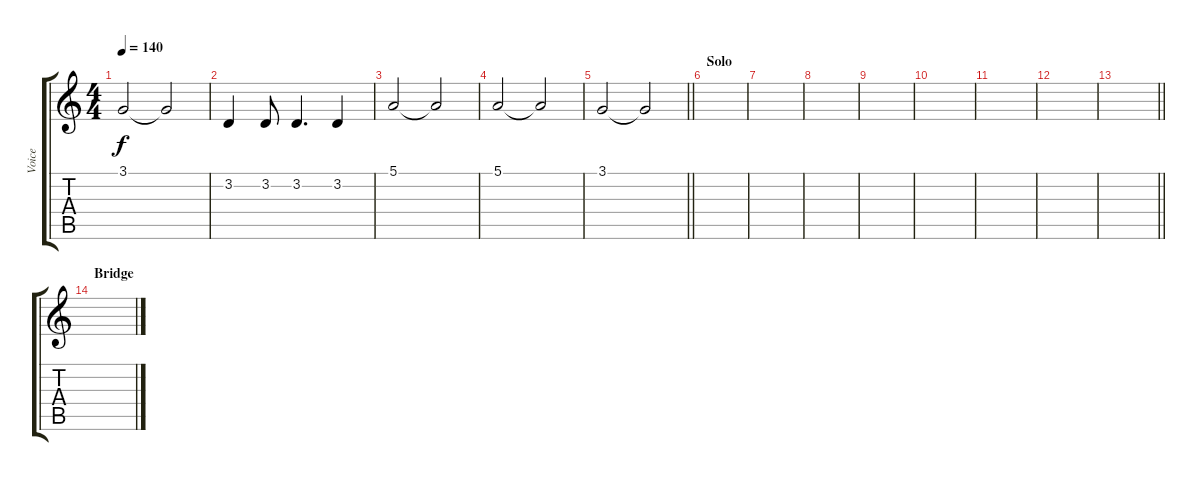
\track ("Voice " "Voice ") {instrument lead6voice}
\staff {score tabs}
\tuning (E4 B3 G3 D3 A2 E2) {hide}
\ts (4 4)
\tempo 140
\clef g2
\ks c
3.1.2{dy f} 3.1{t}.2 |
3.2.4 3.2.8 3.2.4{d} 3.2.4 |
5.1.2 5.1{t}.2 |
5.1.2 5.1{t}.2 |
\barLineRight lightlight
3.1.2 3.1{t}.2 |
\section ("" "Solo")
|
|
|
|
|
|
|
\barLineRight lightlight
|
\section ("" "Bridge ")
